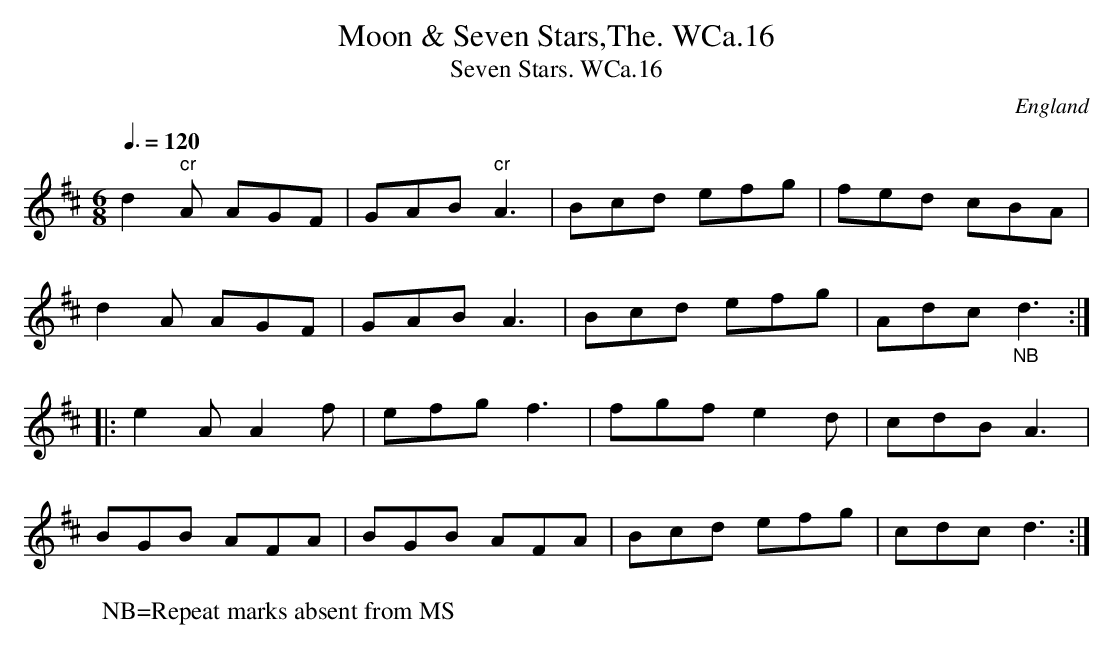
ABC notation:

X:1
T:Moon & Seven Stars,The. WCa.16
T:Seven Stars. WCa.16
L:1/8
M:6/8
O:England
Q:3/8=120
K:D
d2"^cr"A AGF|GAB"^cr"A3|Bcd efg|fed cBA|!
d2A AGF|GABA3|Bcd efg|Adc"_NB"d3:|!
|:e2AA2f|efgf3|fgfe2d|cdBA3|!
BGB AFA|BGB AFA|Bcd efg|cdcd3:|
W:NB=Repeat marks absent from MS
